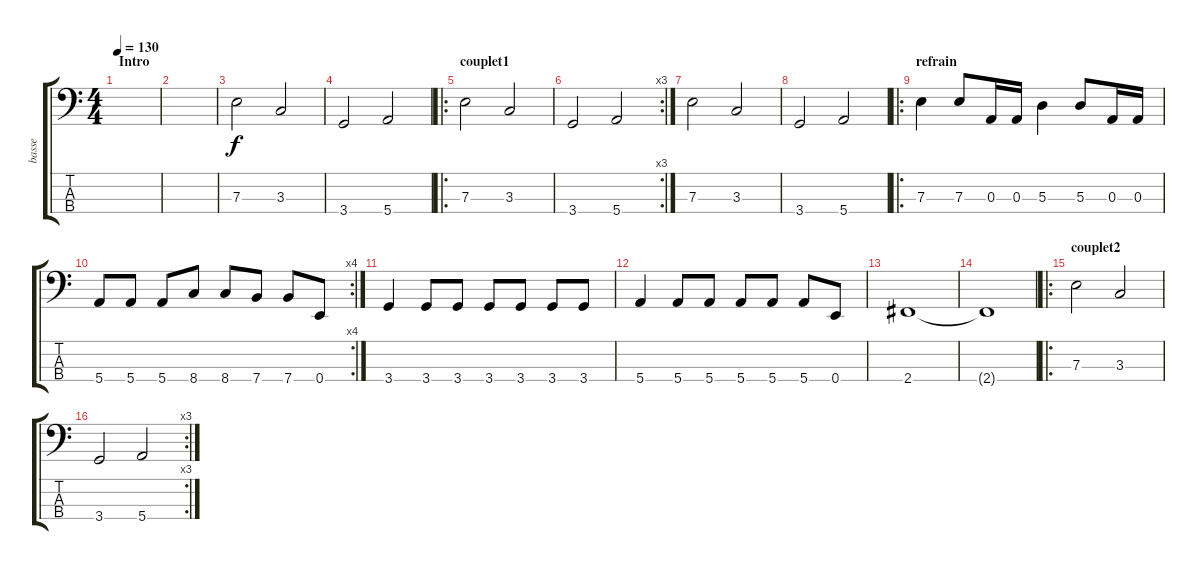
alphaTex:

\track ("basse" "basse") {instrument acousticguitarnylon}
\staff {score tabs}
\tuning (G2 D2 A1 E1) {hide}
\ts (4 4)
\section ("" "Intro")
\tempo 130
\clef f4
\ks c
|
|
7.3.2 3.3.2 |
3.4.2 5.4.2 |
\ro
\section ("" "couplet1")
7.3.2 3.3.2 |
\rc 3
3.4.2 5.4.2 |
7.3.2 3.3.2 |
3.4.2 5.4.2 |
\ro
\section ("" "refrain")
7.3.4 7.3.8 0.3.16 0.3.16 5.3.4 5.3.8 0.3.16 0.3.16 |
\rc 4
5.4.8 5.4.8 5.4.8 8.4.8 8.4.8 7.4.8 7.4.8 0.4.8 |
3.4.4 3.4.8 3.4.8 3.4.8 3.4.8 3.4.8 3.4.8 |
5.4.4 5.4.8 5.4.8 5.4.8 5.4.8 5.4.8 0.4.8 |
2.4.1 |
2.4{t}.1 |
\ro
\section ("" "couplet2")
7.3.2 3.3.2 |
\rc 3
3.4.2 5.4.2
